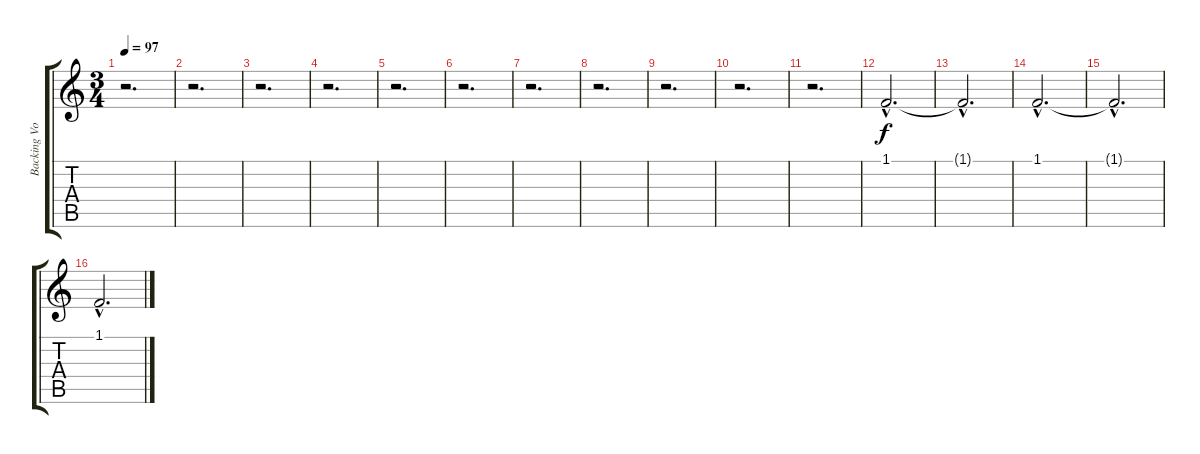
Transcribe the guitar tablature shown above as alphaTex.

\track ("Backing Vocal" "Backing Vo") {instrument choiraahs}
\staff {score tabs}
\tuning (E4 B3 G3 D3 A2 E2) {hide}
\ts (3 4)
\tempo 97
\clef g2
\ks c
r.2{d dy f} |
r.2{d} |
r.2{d} |
r.2{d} |
r.2{d} |
r.2{d} |
r.2{d} |
r.2{d} |
r.2{d} |
r.2{d} |
r.2{d} |
1.1{hac}.2{d} |
1.1{hac t}.2{d} |
1.1{hac}.2{d} |
1.1{hac t}.2{d} |
1.1{hac}.2{d}
